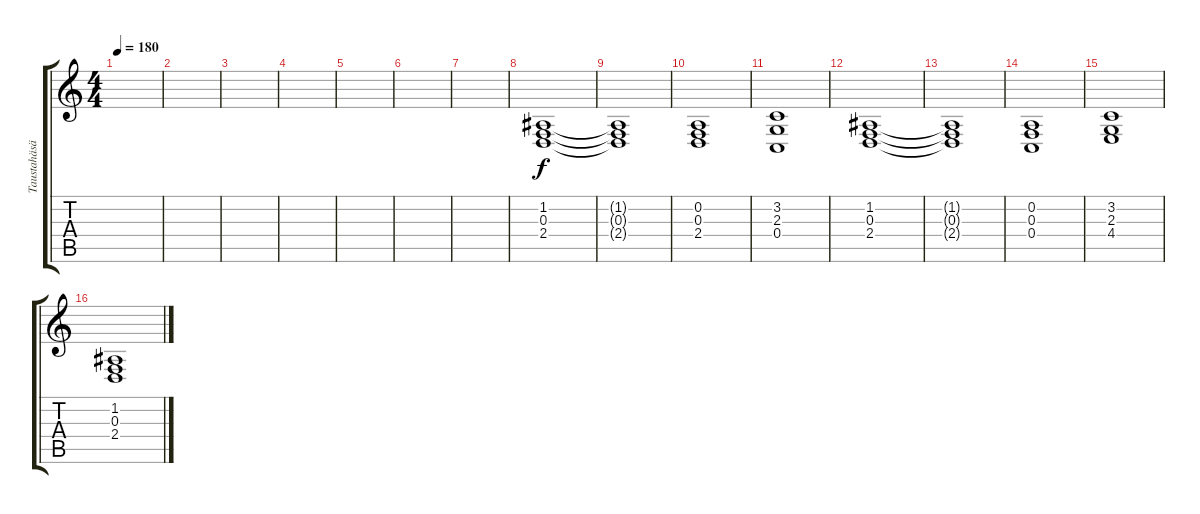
\track ("Taustahäsänä" "Taustahäsä") {instrument fx4atmosphere}
\staff {score tabs}
\tuning (D4 A3 F3 C3 G2 D2) {hide}
\ts (4 4)
\tempo 180
\clef g2
\ks c
|
|
|
|
|
|
|
(1.2 0.3 2.4).1 |
(1.2{t} 0.3{t} 2.4{t}).1 |
(0.2 0.3 2.4).1 |
(3.2 2.3 0.4).1 |
(1.2 0.3 2.4).1 |
(1.2{t} 0.3{t} 2.4{t}).1 |
(0.2 0.3 0.4).1 |
(3.2 2.3 4.4).1 |
(1.2 0.3 2.4).1
